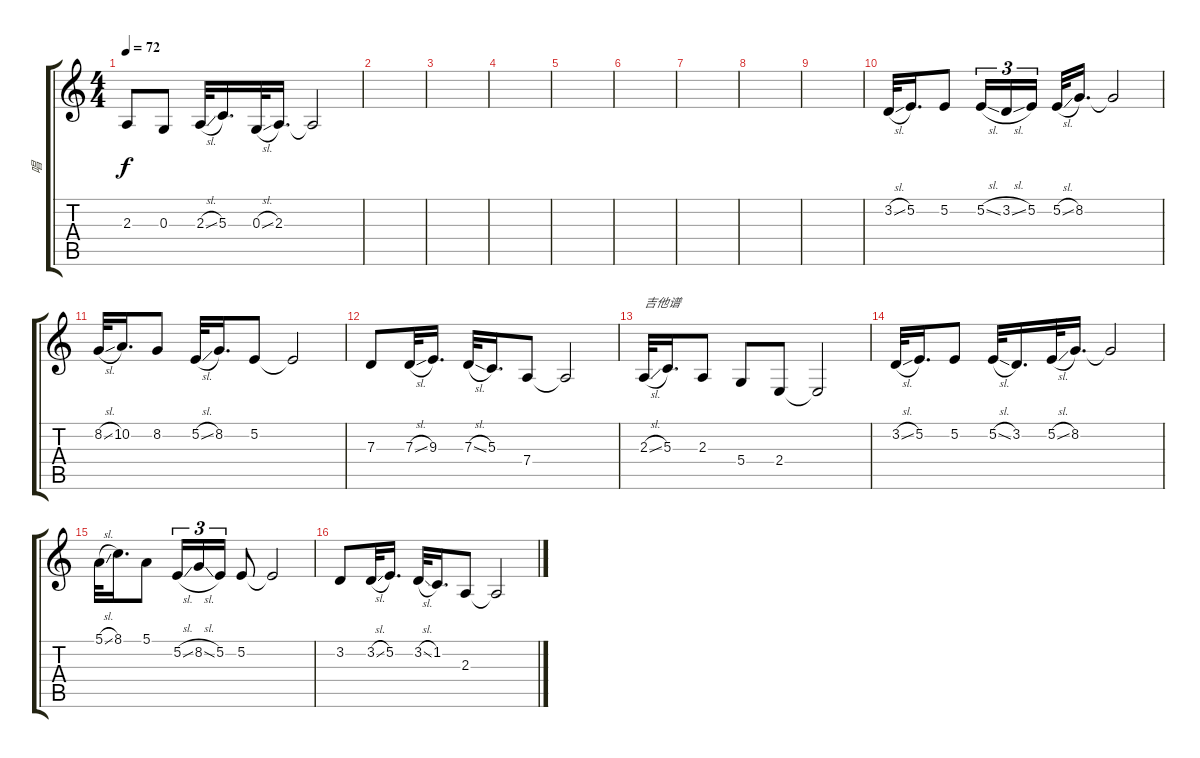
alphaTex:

\track ("唱" "唱") {instrument voiceoohs}
\staff {score tabs}
\tuning (E4 B3 G3 D3 A2 E2) {hide}
\ts (4 4)
\tempo 72
\clef g2
\ks c
2.3.8{dy f} 0.3.8 2.3{sl}.32 5.3.16{d} 0.3{sl}.32 2.3.16{d} 2.3{t}.2 |
|
|
|
|
|
|
|
|
3.2{sl}.32 5.2.16{d} 5.2.8 5.2{sl}.16{tu (3 2)} 3.2{sl}.16{tu (3 2)} 5.2.16{tu (3 2) beam splitsecondary} 5.2{sl}.32 8.2.16{d} 8.2{t}.2 |
8.2{sl}.32 10.2.16{d} 8.2.8 5.2{sl}.32 8.2.16{d} 5.2.8 5.2{t}.2 |
7.3.8 7.3{sl}.32 9.3.16{d} 7.3{sl}.32 5.3.16{d} 7.4.8 7.4{t}.2 |
2.3{sl}.32{txt "吉他谱"} 5.3.16{d} 2.3.8 5.4.8 2.4.8 2.4{t}.2 |
3.2{sl}.32 5.2.16{d} 5.2.8 5.2{sl}.32 3.2.16{d} 5.2{sl}.32 8.2.16{d} 8.2{t}.2 |
5.1{sl}.32 8.1.16{d} 5.1.8 5.2{sl}.16{tu (3 2)} 8.2{sl}.16{tu (3 2)} 5.2.16{tu (3 2)} 5.2.8 5.2{t}.2 |
3.2.8 3.2{sl}.32 5.2.16{d} 3.2{sl}.32 1.2.16{d} 2.3.8 2.3{t}.2
